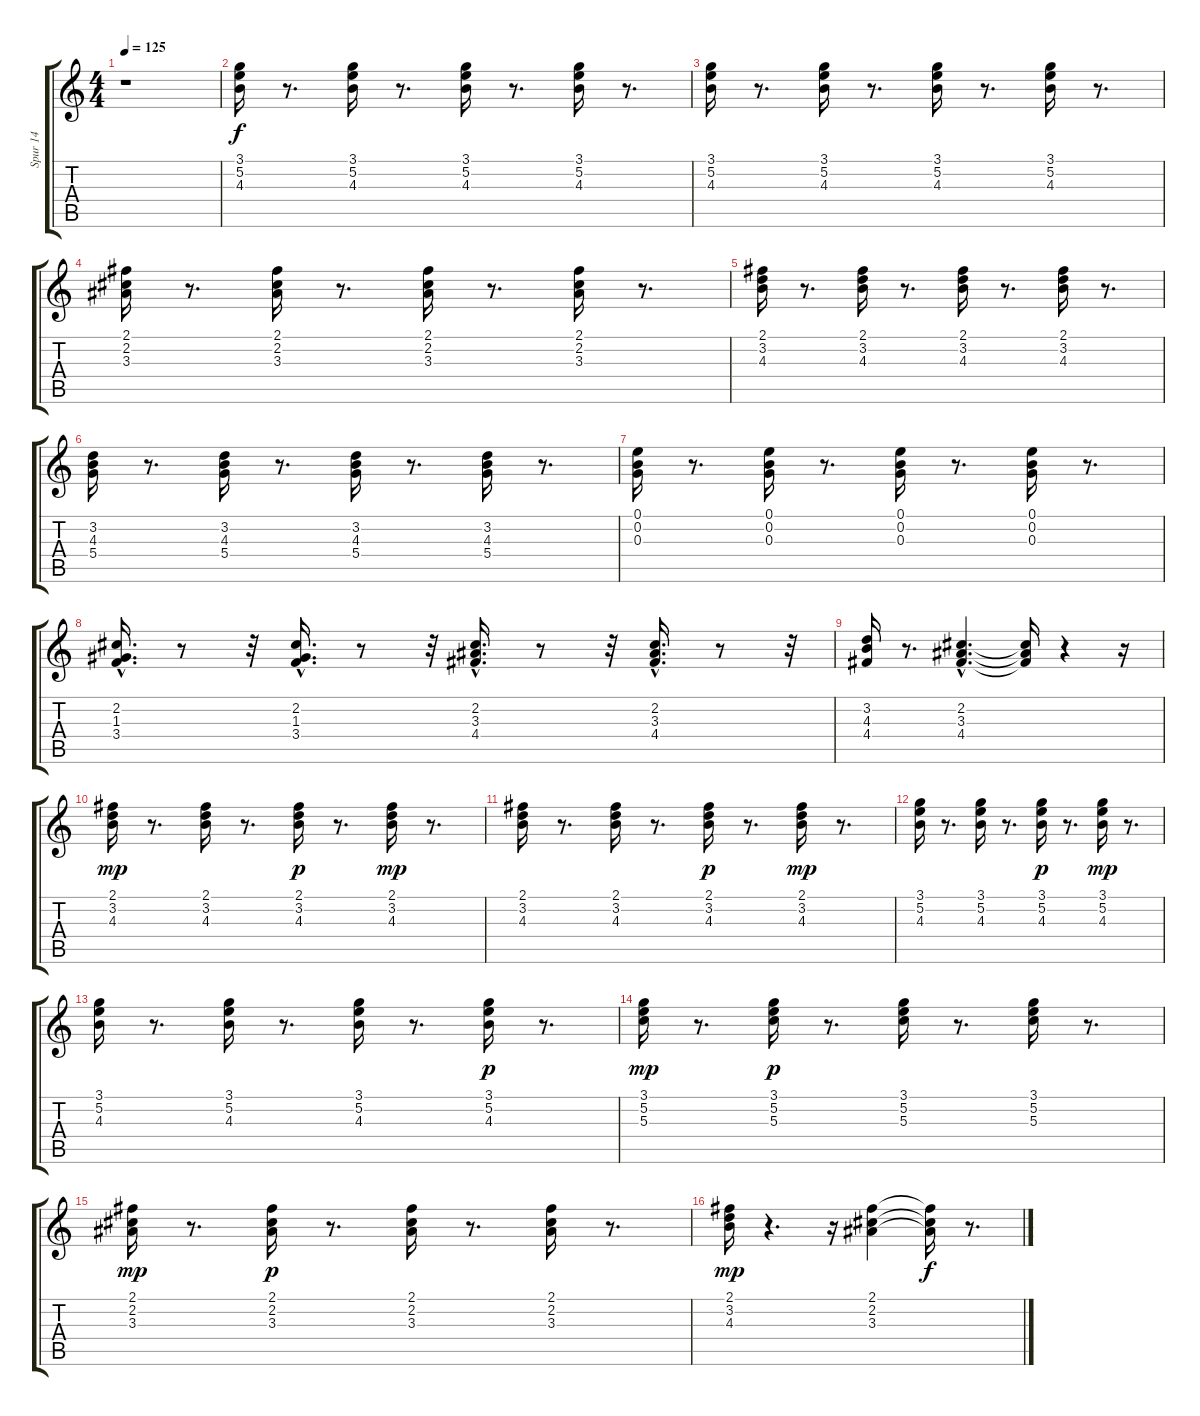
\track ("Spur 14" "Spur 14") {instrument electricguitarclean}
\staff {score tabs}
\tuning (E4 B3 G3 D3 A2 E2) {hide}
\ts (4 4)
\tempo 125
\clef g2
\ks c
r.1{dy f instrument electricguitarclean} |
(3.1 5.2 4.3).16 r.8{d} (3.1 5.2 4.3).16 r.8{d} (3.1 5.2 4.3).16 r.8{d} (3.1 5.2 4.3).16 r.8{d} |
(3.1 5.2 4.3).16 r.8{d} (3.1 5.2 4.3).16 r.8{d} (3.1 5.2 4.3).16 r.8{d} (3.1 5.2 4.3).16 r.8{d} |
(2.1 2.2 3.3).16 r.8{d} (2.1 2.2 3.3).16 r.8{d} (2.1 2.2 3.3).16 r.8{d} (2.1 2.2 3.3).16 r.8{d} |
(2.1 3.2 4.3).16 r.8{d} (2.1 3.2 4.3).16 r.8{d} (2.1 3.2 4.3).16 r.8{d} (2.1 3.2 4.3).16 r.8{d} |
(3.2 4.3 5.4).16 r.8{d} (3.2 4.3 5.4).16 r.8{d} (3.2 4.3 5.4).16 r.8{d} (3.2 4.3 5.4).16 r.8{d} |
(0.1 0.2 0.3).16 r.8{d} (0.1 0.2 0.3).16 r.8{d} (0.1 0.2 0.3).16 r.8{d} (0.1 0.2 0.3).16 r.8{d} |
(2.2 1.3{hac} 3.4{hac}).16{d} r.8 r.32 (2.2{hac} 1.3 3.4).16{d} r.8 r.32 (2.2{hac} 3.3{hac} 4.4{hac}).16{d} r.8 r.32 (2.2 3.3{hac} 4.4{hac}).16{d} r.8 r.32 |
(3.2 4.3 4.4).16 r.8{d} (2.2{hac} 3.3{hac} 4.4{hac}).4{d} (2.2{t} 3.3{t} 4.4{t}).16 r.4 r.16 |
(2.1 3.2 4.3).16{dy mp} r.8{d} (2.1 3.2 4.3).16 r.8{d} (2.1 3.2 4.3).16{dy p} r.8{d} (2.1 3.2 4.3).16{dy mp} r.8{d} |
(2.1 3.2 4.3).16 r.8{d} (2.1 3.2 4.3).16 r.8{d} (2.1 3.2 4.3).16{dy p} r.8{d} (2.1 3.2 4.3).16{dy mp} r.8{d} |
(3.1 5.2 4.3).16 r.8{d} (3.1 5.2 4.3).16 r.8{d} (3.1 5.2 4.3).16{dy p} r.8{d} (3.1 5.2 4.3).16{dy mp} r.8{d} |
(3.1 5.2 4.3).16 r.8{d} (3.1 5.2 4.3).16 r.8{d} (3.1 5.2 4.3).16 r.8{d} (3.1 5.2 4.3).16{dy p} r.8{d} |
(3.1 5.2 5.3).16{dy mp} r.8{d} (3.1 5.2 5.3).16{dy p} r.8{d} (3.1 5.2 5.3).16 r.8{d} (3.1 5.2 5.3).16 r.8{d} |
(2.1 2.2 3.3).16{dy mp} r.8{d} (2.1 2.2 3.3).16{dy p} r.8{d} (2.1 2.2 3.3).16 r.8{d} (2.1 2.2 3.3).16 r.8{d} |
(2.1 3.2 4.3).16{dy mp} r.4{d} r.16 (2.1 2.2 3.3).4 (2.1{t} 2.2{t} 3.3{t}).16{dy f} r.8{d}
